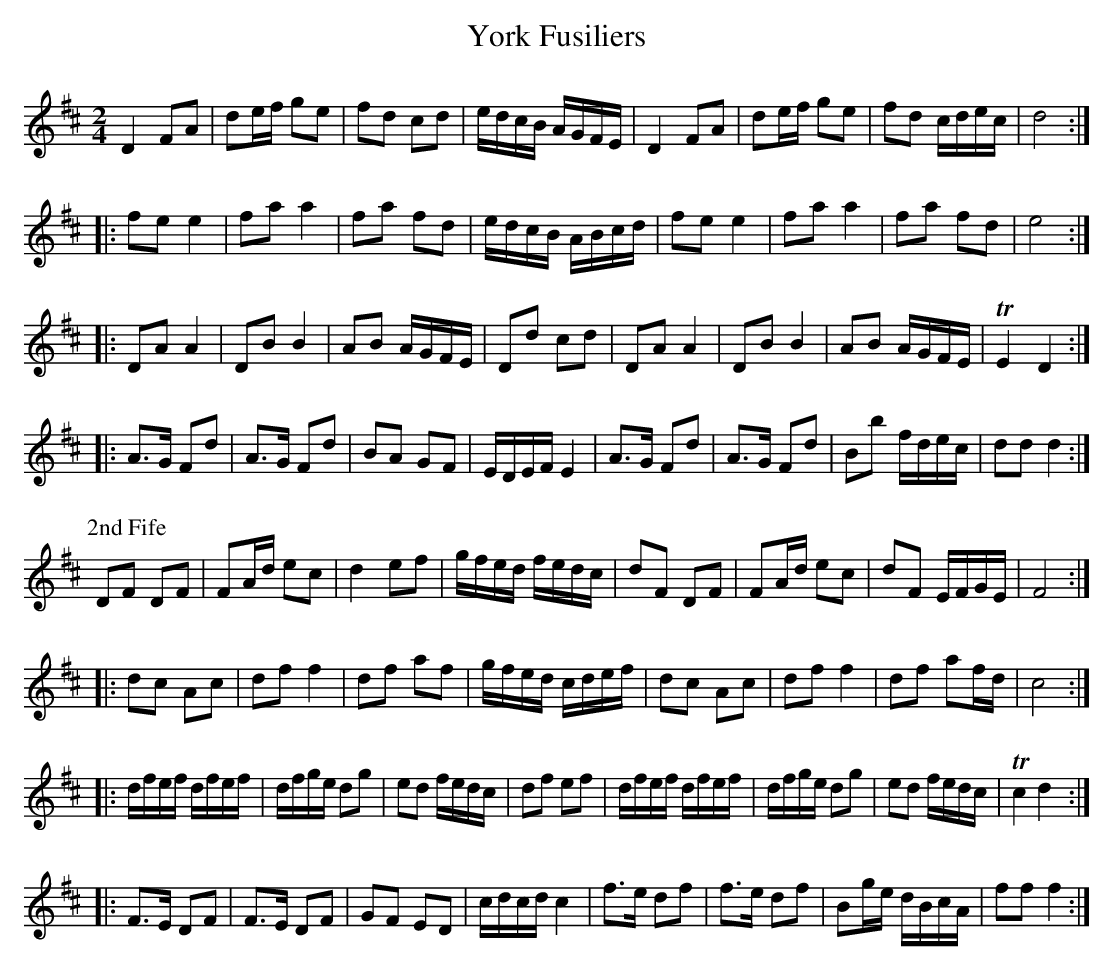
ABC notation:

X:1
T:York Fusiliers
M:2/4
L:1/16
K:D
D4 F2A2|d2ef g2e2|f2d2 c2d2|edcB AGFE|D4 F2A2|d2ef g2e2|f2d2 cdec|d8::
f2e2 e4|f2a2 a4|f2a2 f2d2|edcB ABcd|f2e2 e4|f2a2 a4|f2a2 f2d2|e8::
D2A2 A4|D2B2 B4|A2B2 AGFE|D2d2 c2d2|D2A2 A4|D2B2 B4|A2B2 AGFE|TE4 D4::
A2>G2 F2d2|A2>G2 F2d2|B2A2 G2F2|EDEF E4|A2>G2 F2d2|A2>G2 F2d2|B2b2 fdec|d2d2 d4:|
P:2nd Fife
D2F2 D2F2|F2Ad e2c2|d4 e2f2|gfed fedc|d2F2 D2F2|F2Ad e2c2|d2F2 EFGE|F8::
d2c2 A2c2|d2f2 f4|d2f2 a2f2|gfed cdef|d2c2 A2c2|d2f2 f4|d2f2 a2fd|c8::
dfef dfef|dfge d2g2|e2d2 fedc|d2f2 e2f2|dfef dfef|dfge d2g2|e2d2 fedc|Tc4 d4::
F2>E2 D2F2|F2>E2 D2F2|G2F2 E2D2|cdcd c4|f2>e2 d2f2|f2>e2 d2f2|B2ge dBcA|f2f2f4:|
